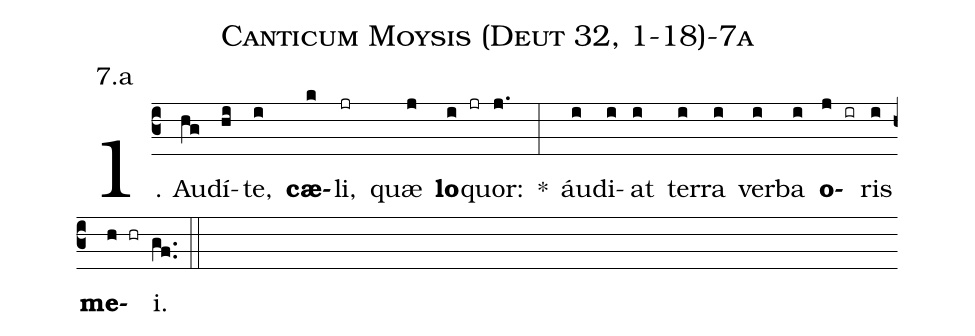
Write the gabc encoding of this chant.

name: Canticum Moysis (Deut 32, 1-18)-7a;
annotation: 7.a;
%%
(c3)1. Au(hg)dí(hi)te,(i) <b>cæ</b>(k)li,(jr) quæ(j) <b>lo</b>(i jr)quor:(j.) *(:) áu(i)di(i)at(i) ter(i)ra(i) ver(i)ba(i) <b>o</b>(j ir)ris(i) <b>me</b>(h hr)i.(gf..) (::)
